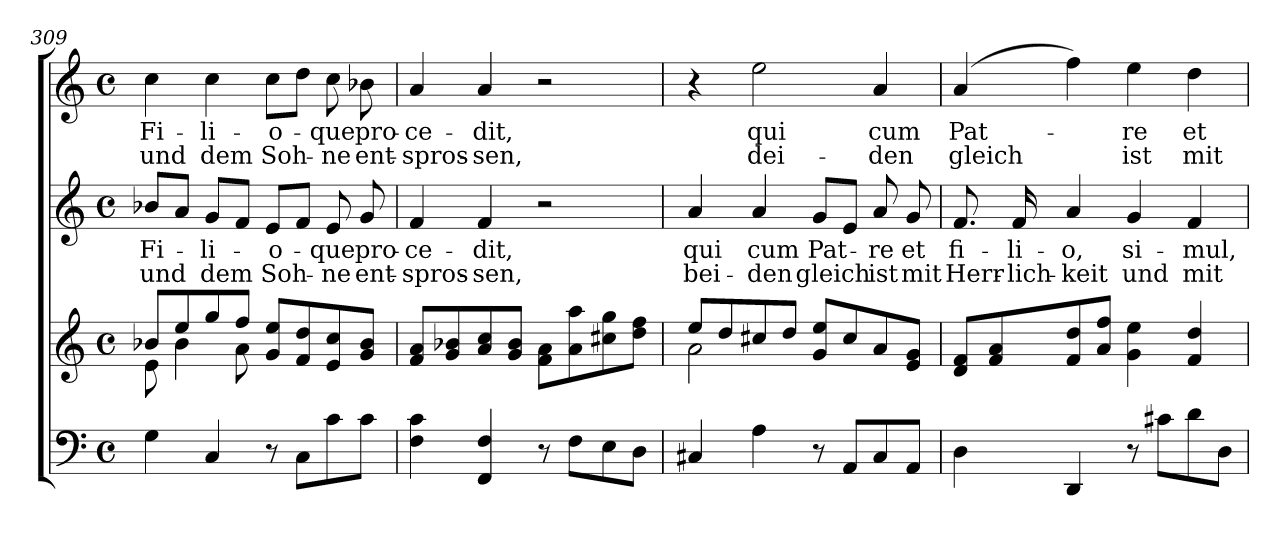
**kern	**kern	**kern	**text	**text	**kern	**text	**text
*part3	*part3	*part2	*part2	*part2	*part1	*part1	*part1
*staff4	*staff3	*staff2	*staff2	*staff2	*staff1	*staff1	*staff1
!!LO:LB:g=z
*clefF4	*clefG2	*clefG2	*	*	*clefG2	*	*
*k[]	*k[]	*k[]	*	*	*k[]	*	*
*C:	*C:	*C:	*	*	*C:	*	*
*M4/4	*M4/4	*M4/4	*	*	*M4/4	*	*
*met(c)	*met(c)	*met(c)	*	*	*met(c)	*	*
=309	=309	=309	=309	=309	=309	=309	=309
*	*^	*	*	*	*	*	*
!	!	!	!	!LO:LY:b	!LO:LY:b	!	!LO:LY:b	!LO:LY:b
4G\	8b-X/L	8e\	8b-X/L	Fi-	und	4cc\	Fi-	und
.	8ee/	4b-\	8a/J	.	.	.	.	.
!	!	!	!	!LO:LY:b	!LO:LY:b	!	!LO:LY:b	!LO:LY:b
4C/	8gg/	.	8g/L	-li-	dem	4cc\	-li-	dem
.	8ff/J	8a\	8f/J	.	.	.	.	.
!	!	!	!	!LO:LY:b	!LO:LY:b	!	!LO:LY:b	!LO:LY:b
8r	8g/ 8ee/L	2ryy	8e/L	-o-	Soh-	8cc\L	-o-	Soh-
8C\L	8f/ 8dd/	.	8f/J	.	.	8dd\J	.	.
!	!	!	!	!LO:LY:b	!LO:LY:b	!	!LO:LY:b	!LO:LY:b
8c\	8e/ 8cc/	.	8e/	-que	-ne	8cc\	-que	-ne
!	!	!	!	!LO:LY:b	!LO:LY:b	!	!LO:LY:b	!LO:LY:b
8c\J	8g/ 8b-/J	.	8g/	pro-	ent-	8b-X\	pro-	ent-
*	*v	*v	*	*	*	*	*	*
=310	=310	=310	=310	=310	=310	=310	=310
!	!	!	!LO:LY:b	!LO:LY:b	!	!LO:LY:b	!LO:LY:b
4F\ 4c\	8f/ 8a/L	4f/	-ce-	-spros-	4a/	-ce-	-spros-
.	8g/ 8b-X/	.	.	.	.	.	.
!	!	!	!LO:LY:b	!LO:LY:b	!	!LO:LY:b	!LO:LY:b
4FF/ 4F/	8a/ 8cc/	4f/	-dit,	-sen,	4a/	-dit,	-sen,
.	8g/ 8b-/J	.	.	.	.	.	.
8r	8f\ 8a\L	2r	.	.	2r	.	.
8F\L	8a\ 8aa\	.	.	.	.	.	.
8E\	8cc#X\ 8gg\	.	.	.	.	.	.
8D\J	8dd\ 8ff\J	.	.	.	.	.	.
=311	=311	=311	=311	=311	=311	=311	=311
*	*^	*	*	*	*	*	*
!	!	!	!	!LO:LY:b	!LO:LY:b	!	!	!
4C#X/	8ee/L	2a\	4a/	qui	bei-	4r	.	.
.	8dd/	.	.	.	.	.	.	.
!	!	!	!	!LO:LY:b	!LO:LY:b	!	!LO:LY:b	!LO:LY:b
4A\	8cc#X/	.	4a/	cum	-den	2ee\	qui	dei-
.	8dd/J	.	.	.	.	.	.	.
!	!	!	!	!LO:LY:b	!LO:LY:b	!	!	!
8r	8g/ 8ee/L	2ryy	8g/L	Pat-	gleich	.	.	.
8AA/L	8cc#/	.	8e/J	.	.	.	.	.
!	!	!	!	!LO:LY:b	!LO:LY:b	!	!LO:LY:b	!LO:LY:b
8C#/	8a/	.	8a/	-re	ist	4a/	cum	-den
!	!	!	!	!LO:LY:b	!LO:LY:b	!	!	!
8AA/J	8e/ 8g/J	.	8g/	et	mit	.	.	.
*	*v	*v	*	*	*	*	*	*
!!LO:LB:g=z
=312	=312	=312	=312	=312	=312	=312	=312
!	!	!	!LO:LY:b	!LO:LY:b	!	!LO:LY:b	!LO:LY:b
4D\	8d/ 8f/L	8.f/	fi-	Herr-	(4a/	Pat-	gleich
.	8f/ 8a/	.	.	.	.	.	.
!	!	!	!LO:LY:b	!LO:LY:b	!	!	!
.	.	16f/	-li-	-lich-	.	.	.
!	!	!	!LO:LY:b	!LO:LY:b	!	!	!
4DD/	8f/ 8dd/	4a/	-o,	-keit	4ff\)	.	.
.	8a/ 8ff/J	.	.	.	.	.	.
!	!	!	!LO:LY:b	!LO:LY:b	!	!LO:LY:b	!LO:LY:b
8r	4g\ 4ee\	4g/	si-	und	4ee\	-re	ist
8c#X\L	.	.	.	.	.	.	.
!	!	!	!LO:LY:b	!LO:LY:b	!	!LO:LY:b	!LO:LY:b
8d\	4f/ 4dd/	4f/	-mul,	mit	4dd\	et	mit
8D\J	.	.	.	.	.	.	.
=	=	=	=	=	=	=	=
*-	*-	*-	*-	*-	*-	*-	*-
